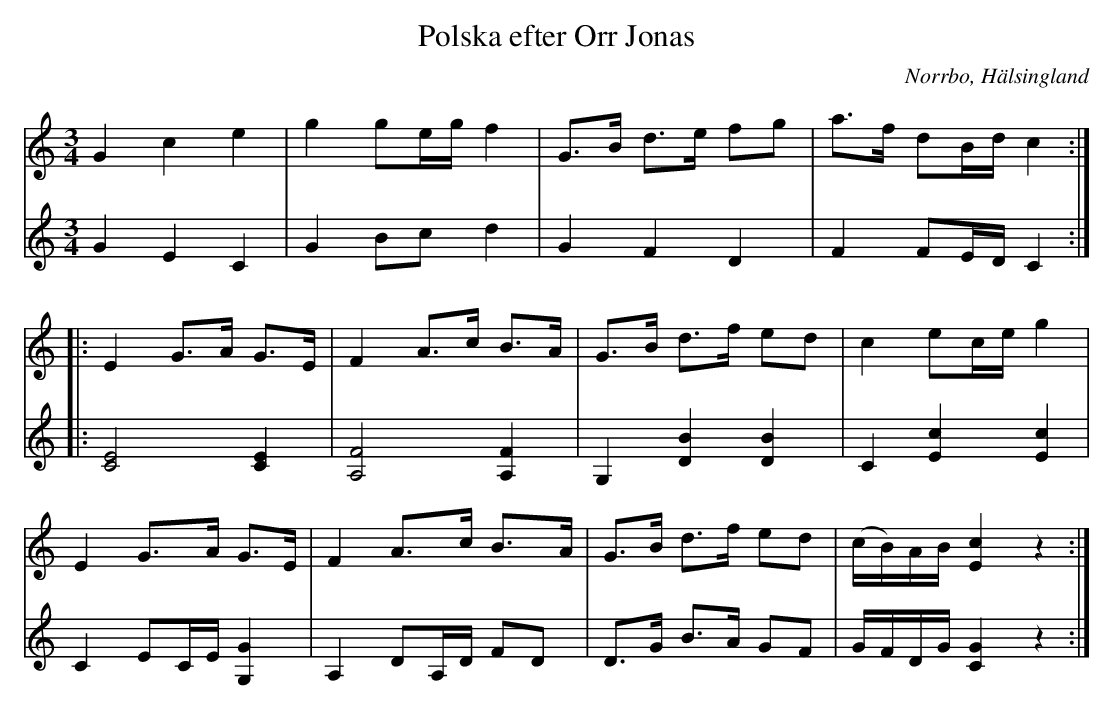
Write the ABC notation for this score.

X:1
T:Polska efter Orr Jonas
O:Norrbo, Hälsingland
L:1/8
M:3/4
K:C
V:1
G2 c2 e2 | g2 ge/g/ f2 | G>B d>e fg | a>f dB/d/ c2 :|
|: E2 G>A G>E | F2 A>c B>A | G>B d>f ed | c2 ec/e/ g2 |
E2 G>A G>E | F2 A>c B>A | G>B d>f ed | (c/B/)A/B/ [cE]2 z2 :|
V:2
G2 E2 C2 | G2 Bc d2 | G2 F2 D2 | F2 FE/D/ C2 :|
|: [CE]4  [CE]2 | [A,F]4 [A,F]2 | G,2 [DB]2 [DB]2 | C2 [Ec]2 [Ec]2 |
C2 EC/E/ [GG,]2 | A,2 DA,/D/ FD | D>G B>A GF | G/F/D/G/ [CG]2 z2 :|
